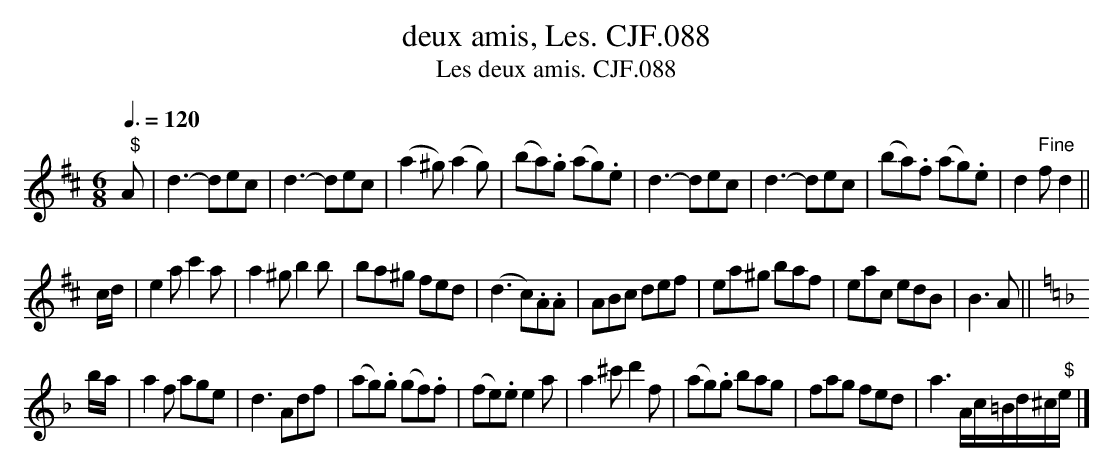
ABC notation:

X:1
T:deux amis, Les. CJF.088
T:Les deux amis. CJF.088
M:6/8
L:1/8
Q:3/8=120
K:D
"  $"A|d3- dec|d3- dec|(a2^g )(a2g)|(ba).g (ag).e|\
d3- dec|d3- dec|(ba).f (ag).e|d2" Fine"f d2h||
c/d/|e2a c'2a|a2^g b2b|ba^g fed|(d3 c).A.A|\
ABc def|ea^g baf|eac edB|B3 A||
K:F
b/a/|a2f age|d3 Adf|(ag).g (gf).f|(fe).e e2a|\
a2^c' d'2f|(ag).g bag|fag fed|a3 A/c/=B/d/^c/" $"e/|]
